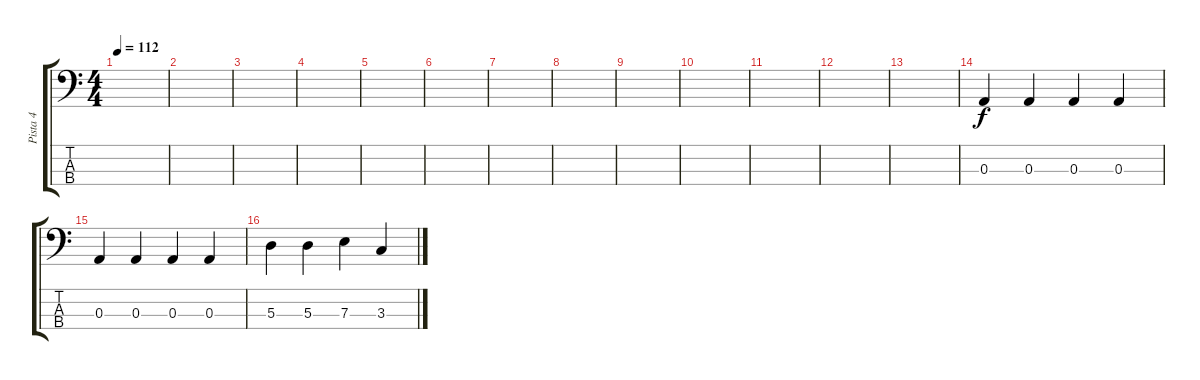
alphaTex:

\track ("Pista 4" "Pista 4") {instrument electricbassfinger}
\staff {score tabs}
\tuning (G2 D2 A1 E1) {hide}
\ts (4 4)
\tempo 112
\clef f4
\ks c
|
|
|
|
|
|
|
|
|
|
|
|
|
0.3.4 0.3.4 0.3.4 0.3.4 |
0.3.4 0.3.4 0.3.4 0.3.4 |
5.3.4 5.3.4 7.3.4 3.3.4
